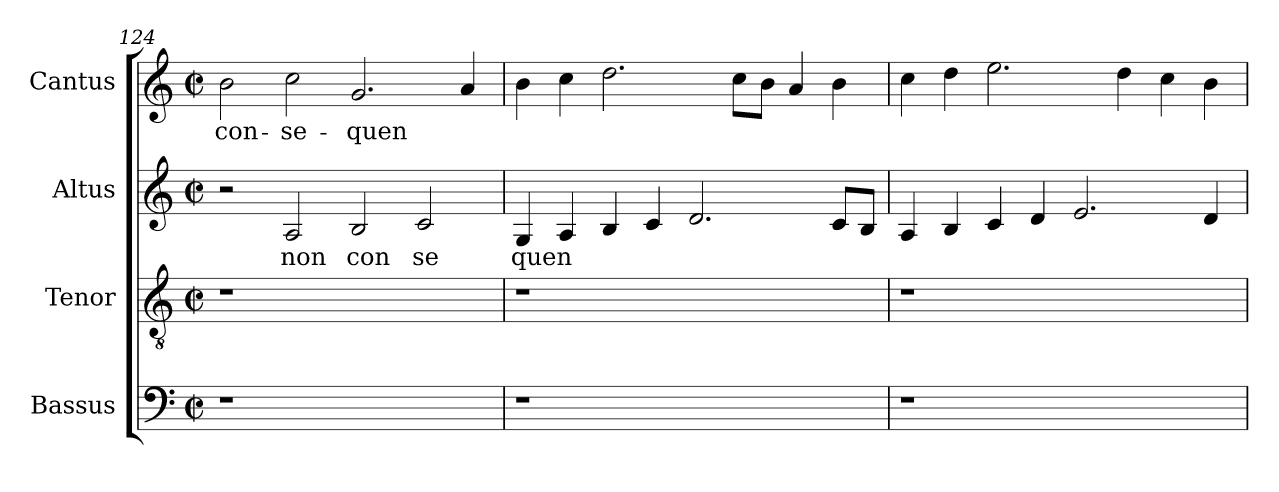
**kern	**kern	**kern	**text	**kern	**text
*part4	*part3	*part2	*part2	*part1	*part1
*staff4	*staff3	*staff2	*staff2	*staff1	*staff1
*I"Bassus	*I"Tenor	*I"Altus	*	*I"Cantus	*
*	*	*I'A	*	*I'C	*
*clefF4	*clefGv2	*clefG2	*	*clefG2	*
*k[]	*k[]	*k[]	*	*k[]	*
*C:	*C:	*C:	*	*C:	*
*M2/2	*M2/2	*M2/2	*	*M2/2	*
*met(c|)	*met(c|)	*met(c|)	*	*met(c|)	*
=124	=124	=124	=124	=124	=124
!	!	!	!	!	!LO:LY:b:cj
1r	1r	2r	.	2b\	con-
!	!	!	!LO:LY:b:cj	!	!LO:LY:b:cj
.	.	2A/	non	2cc\	-se-
!	!	!	!LO:LY:b:cj	!	!LO:LY:b:cj
1ryy	1ryy	2B/	con	2.g/	-quen-
!	!	!	!LO:LY:b:cj	!	!
.	.	2c/	se	.	.
!	!	!	!	!	!LO:LY:b:cj
.	.	.	.	4a/	--
=125	=125	=125	=125	=125	=125
!	!	!	!LO:LY:b:cj	!	!LO:LY:b:cj
1r	1r	4G/	quen	4b\	--
!	!	!	!LO:LY:b:cj	!	!LO:LY:b:cj
.	.	4A/	.	4cc\	--
!	!	!	!LO:LY:b:cj	!	!LO:LY:b:cj
.	.	4B/	.	2.dd\	--
!	!	!	!LO:LY:b:cj	!	!
.	.	4c/	.	.	.
!	!	!	!LO:LY:b:cj	!	!
1ryy	1ryy	2.d/	.	.	.
!	!	!	!	!	!LO:LY:b:cj
.	.	.	.	8cc\L	--
!	!	!	!	!	!LO:LY:b:cj
.	.	.	.	8b\J	--
!	!	!	!	!	!LO:LY:b:cj
.	.	.	.	4a/	--
!	!	!	!LO:LY:b:cj	!	!LO:LY:b:cj
.	.	8c/L	.	4b\	--
!	!	!	!LO:LY:b:cj	!	!
.	.	8B/J	.	.	.
=126	=126	=126	=126	=126	=126
!	!	!	!LO:LY:b:cj	!	!LO:LY:b:cj
1r	1r	4A/	.	4cc\	--
!	!	!	!LO:LY:b:cj	!	!LO:LY:b:cj
.	.	4B/	.	4dd\	--
!	!	!	!LO:LY:b:cj	!	!LO:LY:b:cj
.	.	4c/	.	2.ee\	--
!	!	!	!LO:LY:b:cj	!	!
.	.	4d/	.	.	.
!	!	!	!LO:LY:b:cj	!	!
1ryy	1ryy	2.e/	.	.	.
!	!	!	!	!	!LO:LY:b:cj
.	.	.	.	4dd\	--
!	!	!	!	!	!LO:LY:b:cj
.	.	.	.	4cc\	--
!	!	!	!LO:LY:b:cj	!	!LO:LY:b:cj
.	.	4d/	.	4b\	--
=	=	=	=	=	=
*-	*-	*-	*-	*-	*-
